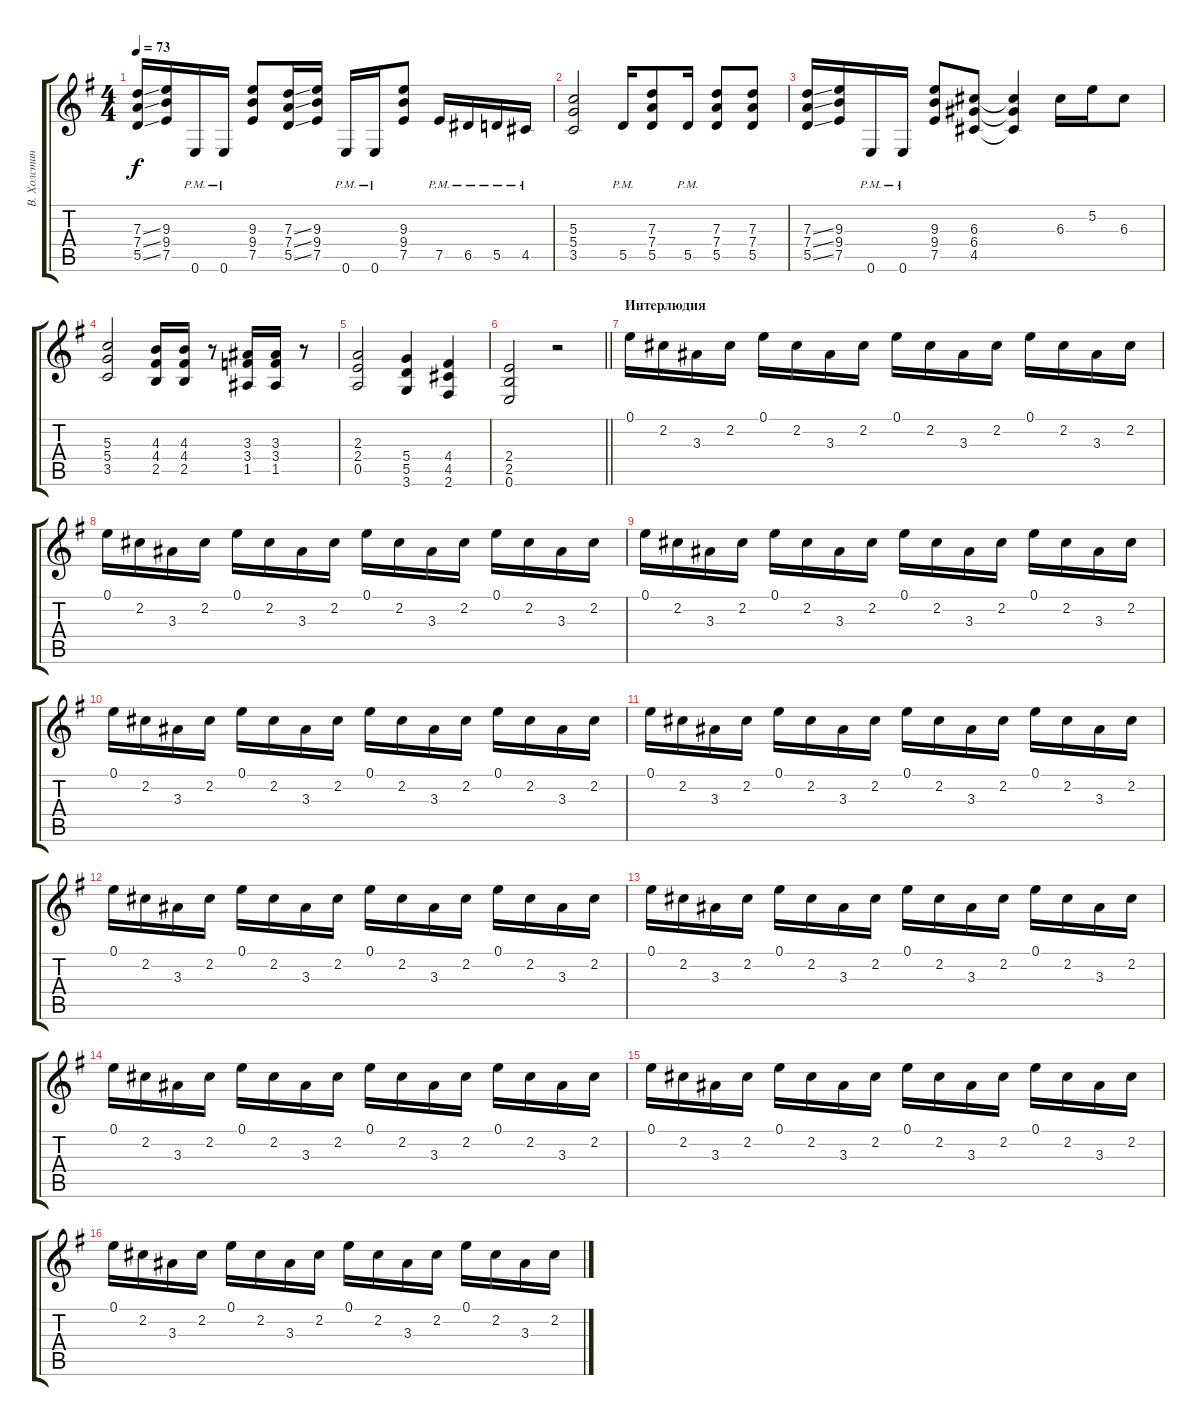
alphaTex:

\track ("В. Холстинин" "В. Холстин") {instrument distortionguitar}
\staff {score tabs}
\tuning (E4 B3 G3 D3 A2 E2) {hide}
\ts (4 4)
\tempo 73
\clef g2
\ks g
(7.3{ss} 7.4{ss} 5.5{ss}).16{dy f} (9.3 9.4 7.5).16 0.6{pm}.16 0.6{pm}.16 (9.3 9.4 7.5).8 (7.3{ss} 7.4{ss} 5.5{ss}).16 (9.3 9.4 7.5).16 0.6{pm}.16 0.6{pm}.16 (9.3 9.4 7.5).8 7.5{pm}.16 6.5{pm}.16 5.5{pm}.16 4.5{pm}.16 |
(5.3 5.4 3.5).2 5.5{pm}.16 (7.3 7.4 5.5).8 5.5{pm}.16 (7.3 7.4 5.5).8 (7.3 7.4 5.5).8 |
(7.3{ss} 7.4{ss} 5.5{ss}).16 (9.3 9.4 7.5).16 0.6{pm}.16 0.6{pm}.16 (9.3 9.4 7.5).8 (6.3 6.4 4.5).8 (6.3{t} 6.4{t} 4.5{t}).4 6.3.16 5.2.16 6.3.8 |
(5.3 5.4 3.5).2 (4.3 4.4 2.5).16 (4.3 4.4 2.5).16 r.8 (3.3 3.4 1.5).16 (3.3 3.4 1.5).16 r.8 |
(2.3 2.4 0.5).2 (5.4 5.5 3.6).4 (4.4 4.5 2.6).4 |
\barLineRight lightlight
(2.4 2.5 0.6).2 r.2 |
\section ("" "Интерлюдия")
0.1.16{instrument electricguitarclean} 2.2.16 3.3.16 2.2.16 0.1.16 2.2.16 3.3.16 2.2.16 0.1.16 2.2.16 3.3.16 2.2.16 0.1.16 2.2.16 3.3.16 2.2.16 |
0.1.16 2.2.16 3.3.16 2.2.16 0.1.16 2.2.16 3.3.16 2.2.16 0.1.16 2.2.16 3.3.16 2.2.16 0.1.16 2.2.16 3.3.16 2.2.16 |
0.1.16 2.2.16 3.3.16 2.2.16 0.1.16 2.2.16 3.3.16 2.2.16 0.1.16 2.2.16 3.3.16 2.2.16 0.1.16 2.2.16 3.3.16 2.2.16 |
0.1.16 2.2.16 3.3.16 2.2.16 0.1.16 2.2.16 3.3.16 2.2.16 0.1.16 2.2.16 3.3.16 2.2.16 0.1.16 2.2.16 3.3.16 2.2.16 |
0.1.16 2.2.16 3.3.16 2.2.16 0.1.16 2.2.16 3.3.16 2.2.16 0.1.16 2.2.16 3.3.16 2.2.16 0.1.16 2.2.16 3.3.16 2.2.16 |
0.1.16 2.2.16 3.3.16 2.2.16 0.1.16 2.2.16 3.3.16 2.2.16 0.1.16 2.2.16 3.3.16 2.2.16 0.1.16 2.2.16 3.3.16 2.2.16 |
0.1.16 2.2.16 3.3.16 2.2.16 0.1.16 2.2.16 3.3.16 2.2.16 0.1.16 2.2.16 3.3.16 2.2.16 0.1.16 2.2.16 3.3.16 2.2.16 |
0.1.16 2.2.16 3.3.16 2.2.16 0.1.16 2.2.16 3.3.16 2.2.16 0.1.16 2.2.16 3.3.16 2.2.16 0.1.16 2.2.16 3.3.16 2.2.16 |
0.1.16 2.2.16 3.3.16 2.2.16 0.1.16 2.2.16 3.3.16 2.2.16 0.1.16 2.2.16 3.3.16 2.2.16 0.1.16 2.2.16 3.3.16 2.2.16 |
0.1.16 2.2.16 3.3.16 2.2.16 0.1.16 2.2.16 3.3.16 2.2.16 0.1.16 2.2.16 3.3.16 2.2.16 0.1.16 2.2.16 3.3.16 2.2.16
